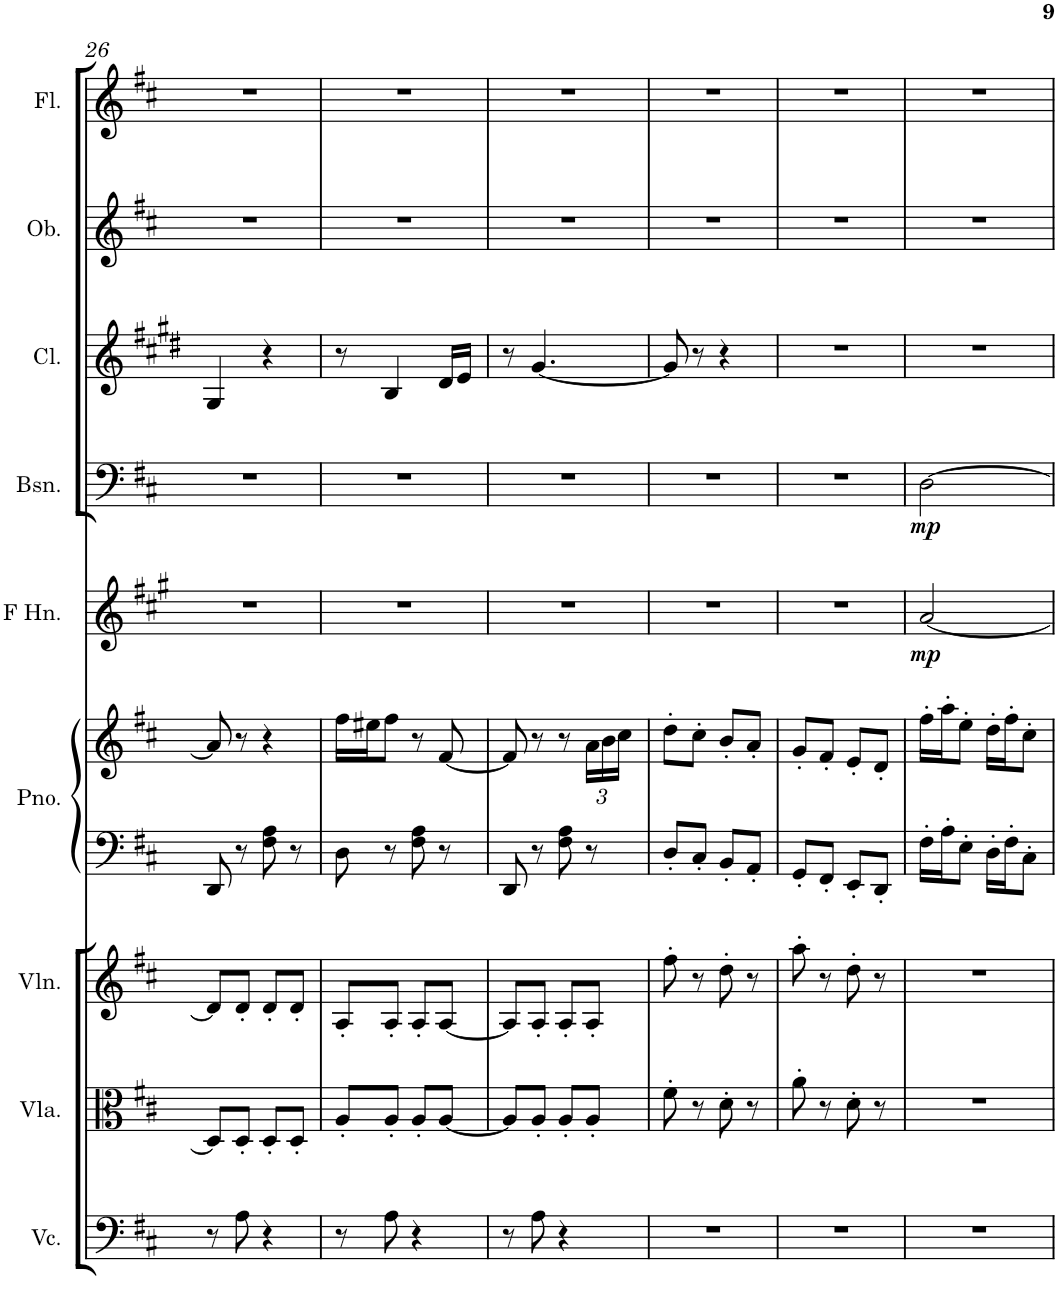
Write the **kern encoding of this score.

**kern	**kern	**kern	**kern	**kern	**kern	**dynam	**kern	**dynam	**kern	**kern	**kern
*part9	*part8	*part7	*part6	*part6	*part5	*part5	*part4	*part4	*part3	*part2	*part1
*staff10	*staff9	*staff8	*staff7	*staff6	*staff5	*staff5	*staff4	*staff4	*staff3	*staff2	*staff1
*I"Violoncello	*I"Viola	*I"Violin	*I"Grand Piano	*	*I"French Horn	*	*I"Bassoon	*	*I"Clarinet	*I"Oboe	*I"Flute
*I'Vc.	*I'Vla.	*I'Vln.	*I'Pno.	*	*I'F Hn.	*	*I'Bsn.	*	*I'Cl.	*I'Ob.	*I'Fl.
!!LO:PB:g=z
*clefF4	*clefC3	*clefG2	*clefF4	*clefG2	*clefG2	*	*clefF4	*	*clefG2	*clefG2	*clefG2
*	*	*	*	*	*Trd4c7	*	*	*	*Trd1c2	*	*
*k[f#c#]	*k[f#c#]	*k[f#c#]	*k[f#c#]	*k[f#c#]	*k[f#c#g#]	*	*k[f#c#]	*	*k[f#c#g#d#]	*k[f#c#]	*k[f#c#]
*D:	*D:	*D:	*D:	*D:	*A:	*	*D:	*	*E:	*D:	*D:
*M2/4	*M2/4	*M2/4	*M2/4	*M2/4	*M2/4	*	*M2/4	*	*M2/4	*M2/4	*M2/4
=26	=26	=26	=26	=26	=26	=26	=26	=26	=26	=26	=26
8r	8D/L]	8d/L]	8DD/	8a/]	2r	.	2r	.	4G#/	2r	2r
8A\	8D'/J	8d'/J	8r	8r	.	.	.	.	.	.	.
4r	8D'/L	8d'/L	8F#\ 8A\	4r	.	.	.	.	4r	.	.
.	8D'/J	8d'/J	8r	.	.	.	.	.	.	.	.
=27	=27	=27	=27	=27	=27	=27	=27	=27	=27	=27	=27
8r	8A'/L	8A'/L	8D\	16ff#\LL	2r	.	2r	.	8r	2r	2r
.	.	.	.	16ee#X\J	.	.	.	.	.	.	.
8A\	8A'/J	8A'/J	8r	8ff#\J	.	.	.	.	4B/	.	.
4r	8A'/L	8A'/L	8F#\ 8A\	8r	.	.	.	.	.	.	.
.	[8A/J	[8A/J	8r	[8f#/	.	.	.	.	16d#/LL	.	.
.	.	.	.	.	.	.	.	.	16e/JJ	.	.
=28	=28	=28	=28	=28	=28	=28	=28	=28	=28	=28	=28
8r	8A/L]	8A/L]	8DD/	8f#/]	2r	.	2r	.	8r	2r	2r
8A\	8A'/J	8A'/J	8r	8r	.	.	.	.	[4.g#/	.	.
4r	8A'/L	8A'/L	8F#\ 8A\	8r	.	.	.	.	.	.	.
*	*	*	*	*Xbrackettup	*	*	*	*	*	*	*
.	8A'/J	8A'/J	8r	24a\LL	.	.	.	.	.	.	.
.	.	.	.	24b\	.	.	.	.	.	.	.
.	.	.	.	24cc#\JJ	.	.	.	.	.	.	.
=29	=29	=29	=29	=29	=29	=29	=29	=29	=29	=29	=29
2r	8f#'\	8ff#'\	8D'/L	8dd'\L	2r	.	2r	.	8g#/]	2r	2r
.	8r	8r	8C#'/J	8cc#'\J	.	.	.	.	8r	.	.
.	8d'\	8dd'\	8BB'/L	8b'/L	.	.	.	.	4r	.	.
.	8r	8r	8AA'/J	8a'/J	.	.	.	.	.	.	.
=30	=30	=30	=30	=30	=30	=30	=30	=30	=30	=30	=30
2r	8a'\	8aa'\	8GG'/L	8g'/L	2r	.	2r	.	2r	2r	2r
.	8r	8r	8FF#'/J	8f#'/J	.	.	.	.	.	.	.
.	8d'\	8dd'\	8EE'/L	8e'/L	.	.	.	.	.	.	.
.	8r	8r	8DD'/J	8d'/J	.	.	.	.	.	.	.
=31	=31	=31	=31	=31	=31	=31	=31	=31	=31	=31	=31
!	!	!	!	!	!	!LO:DY:b	!	!LO:DY:b	!	!	!
2r	2r	2r	16F#'\LL	16ff#'\LL	[2a/	mp	[2D\	mp	2r	2r	2r
.	.	.	16A'\J	16aa'\J	.	.	.	.	.	.	.
.	.	.	8E'\J	8ee'\J	.	.	.	.	.	.	.
.	.	.	16D'\LL	16dd'\LL	.	.	.	.	.	.	.
.	.	.	16F#'\J	16ff#'\J	.	.	.	.	.	.	.
.	.	.	8C#'\J	8cc#'\J	.	.	.	.	.	.	.
=	=	=	=	=	=	=	=	=	=	=	=
*-	*-	*-	*-	*-	*-	*-	*-	*-	*-	*-	*-
